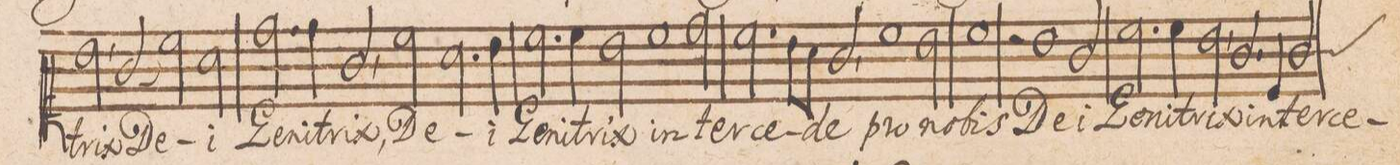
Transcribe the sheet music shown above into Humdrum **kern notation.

**kern	**text
*I"CANTVS.	*
*clefC1	*
*k[]	*
*met(c|)	*
*M2/1	*
2b,<\	-trix
(<2g/	De-
2cc\)	.
2a\	-i
=54-	=54-
2.dd\	Ge-
4dd\	-ni-
2g,</	-trix,
2cc\	De-
=55-	=55-
2.a\	.
4b\	-i
2.cc\	Ge-
4cc\	-ni-
=56-	=56-
2b\	-trix
1cc\	in-
2dd\	-ter-
=57-	=57-
2.cc\	-ce-
8b\L	.
8a\J	.
2g,</	-de
1cc\	pro
=58-	=58-
2b\	no-
1cc\	-bis
=59-	=59-
2r	.
1b\	De-
2g/	-i
=60-	=60-
2.cc\	Ge-
4cc\	-ni-
2b,<\	-trix
2.g/	in-
=61-	=61-
4c/	-ter-
*custos:g	*
2g/	-ce-
*-	*-
